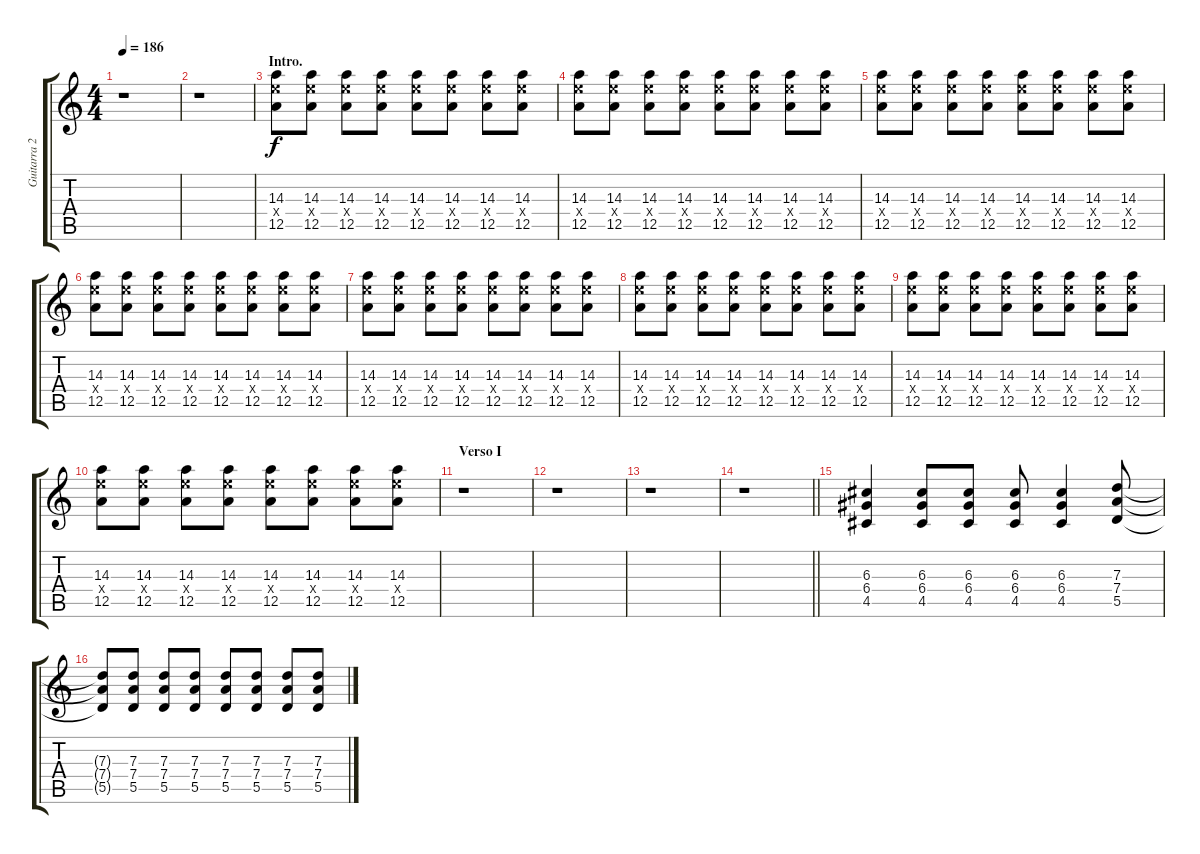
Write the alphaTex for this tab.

\track ("Guitarra 2 - Erik" "Guitarra 2") {instrument distortionguitar}
\staff {score tabs}
\tuning (E4 B3 G3 D3 A2 E2) {hide}
\ts (4 4)
\tempo 186
\clef g2
\ks c
r.1{dy f instrument distortionguitar} |
r.1 |
\section ("" "Intro.")
(14.3 14.4{x} 12.5).8 (14.3 14.4{x} 12.5).8 (14.3 14.4{x} 12.5).8 (14.3 14.4{x} 12.5).8 (14.3 14.4{x} 12.5).8 (14.3 14.4{x} 12.5).8 (14.3 14.4{x} 12.5).8 (14.3 14.4{x} 12.5).8 |
(14.3 14.4{x} 12.5).8 (14.3 14.4{x} 12.5).8 (14.3 14.4{x} 12.5).8 (14.3 14.4{x} 12.5).8 (14.3 14.4{x} 12.5).8 (14.3 14.4{x} 12.5).8 (14.3 14.4{x} 12.5).8 (14.3 14.4{x} 12.5).8 |
(14.3 14.4{x} 12.5).8 (14.3 14.4{x} 12.5).8 (14.3 14.4{x} 12.5).8 (14.3 14.4{x} 12.5).8 (14.3 14.4{x} 12.5).8 (14.3 14.4{x} 12.5).8 (14.3 14.4{x} 12.5).8 (14.3 14.4{x} 12.5).8 |
(14.3 14.4{x} 12.5).8 (14.3 14.4{x} 12.5).8 (14.3 14.4{x} 12.5).8 (14.3 14.4{x} 12.5).8 (14.3 14.4{x} 12.5).8 (14.3 14.4{x} 12.5).8 (14.3 14.4{x} 12.5).8 (14.3 14.4{x} 12.5).8 |
(14.3 14.4{x} 12.5).8 (14.3 14.4{x} 12.5).8 (14.3 14.4{x} 12.5).8 (14.3 14.4{x} 12.5).8 (14.3 14.4{x} 12.5).8 (14.3 14.4{x} 12.5).8 (14.3 14.4{x} 12.5).8 (14.3 14.4{x} 12.5).8 |
(14.3 14.4{x} 12.5).8 (14.3 14.4{x} 12.5).8 (14.3 14.4{x} 12.5).8 (14.3 14.4{x} 12.5).8 (14.3 14.4{x} 12.5).8 (14.3 14.4{x} 12.5).8 (14.3 14.4{x} 12.5).8 (14.3 14.4{x} 12.5).8 |
(14.3 14.4{x} 12.5).8 (14.3 14.4{x} 12.5).8 (14.3 14.4{x} 12.5).8 (14.3 14.4{x} 12.5).8 (14.3 14.4{x} 12.5).8 (14.3 14.4{x} 12.5).8 (14.3 14.4{x} 12.5).8 (14.3 14.4{x} 12.5).8 |
(14.3 14.4{x} 12.5).8 (14.3 14.4{x} 12.5).8 (14.3 14.4{x} 12.5).8 (14.3 14.4{x} 12.5).8 (14.3 14.4{x} 12.5).8 (14.3 14.4{x} 12.5).8 (14.3 14.4{x} 12.5).8 (14.3 14.4{x} 12.5).8 |
\section ("" "Verso I")
r.1 |
r.1 |
r.1 |
\barLineRight lightlight
r.1 |
(6.3 6.4 4.5).4 (6.3 6.4 4.5).8 (6.3 6.4 4.5).8 (6.3 6.4 4.5).8 (6.3 6.4 4.5).4 (7.3 7.4 5.5).8 |
(7.3{t} 7.4{t} 5.5{t}).8 (7.3 7.4 5.5).8 (7.3 7.4 5.5).8 (7.3 7.4 5.5).8 (7.3 7.4 5.5).8 (7.3 7.4 5.5).8 (7.3 7.4 5.5).8 (7.3 7.4 5.5).8
